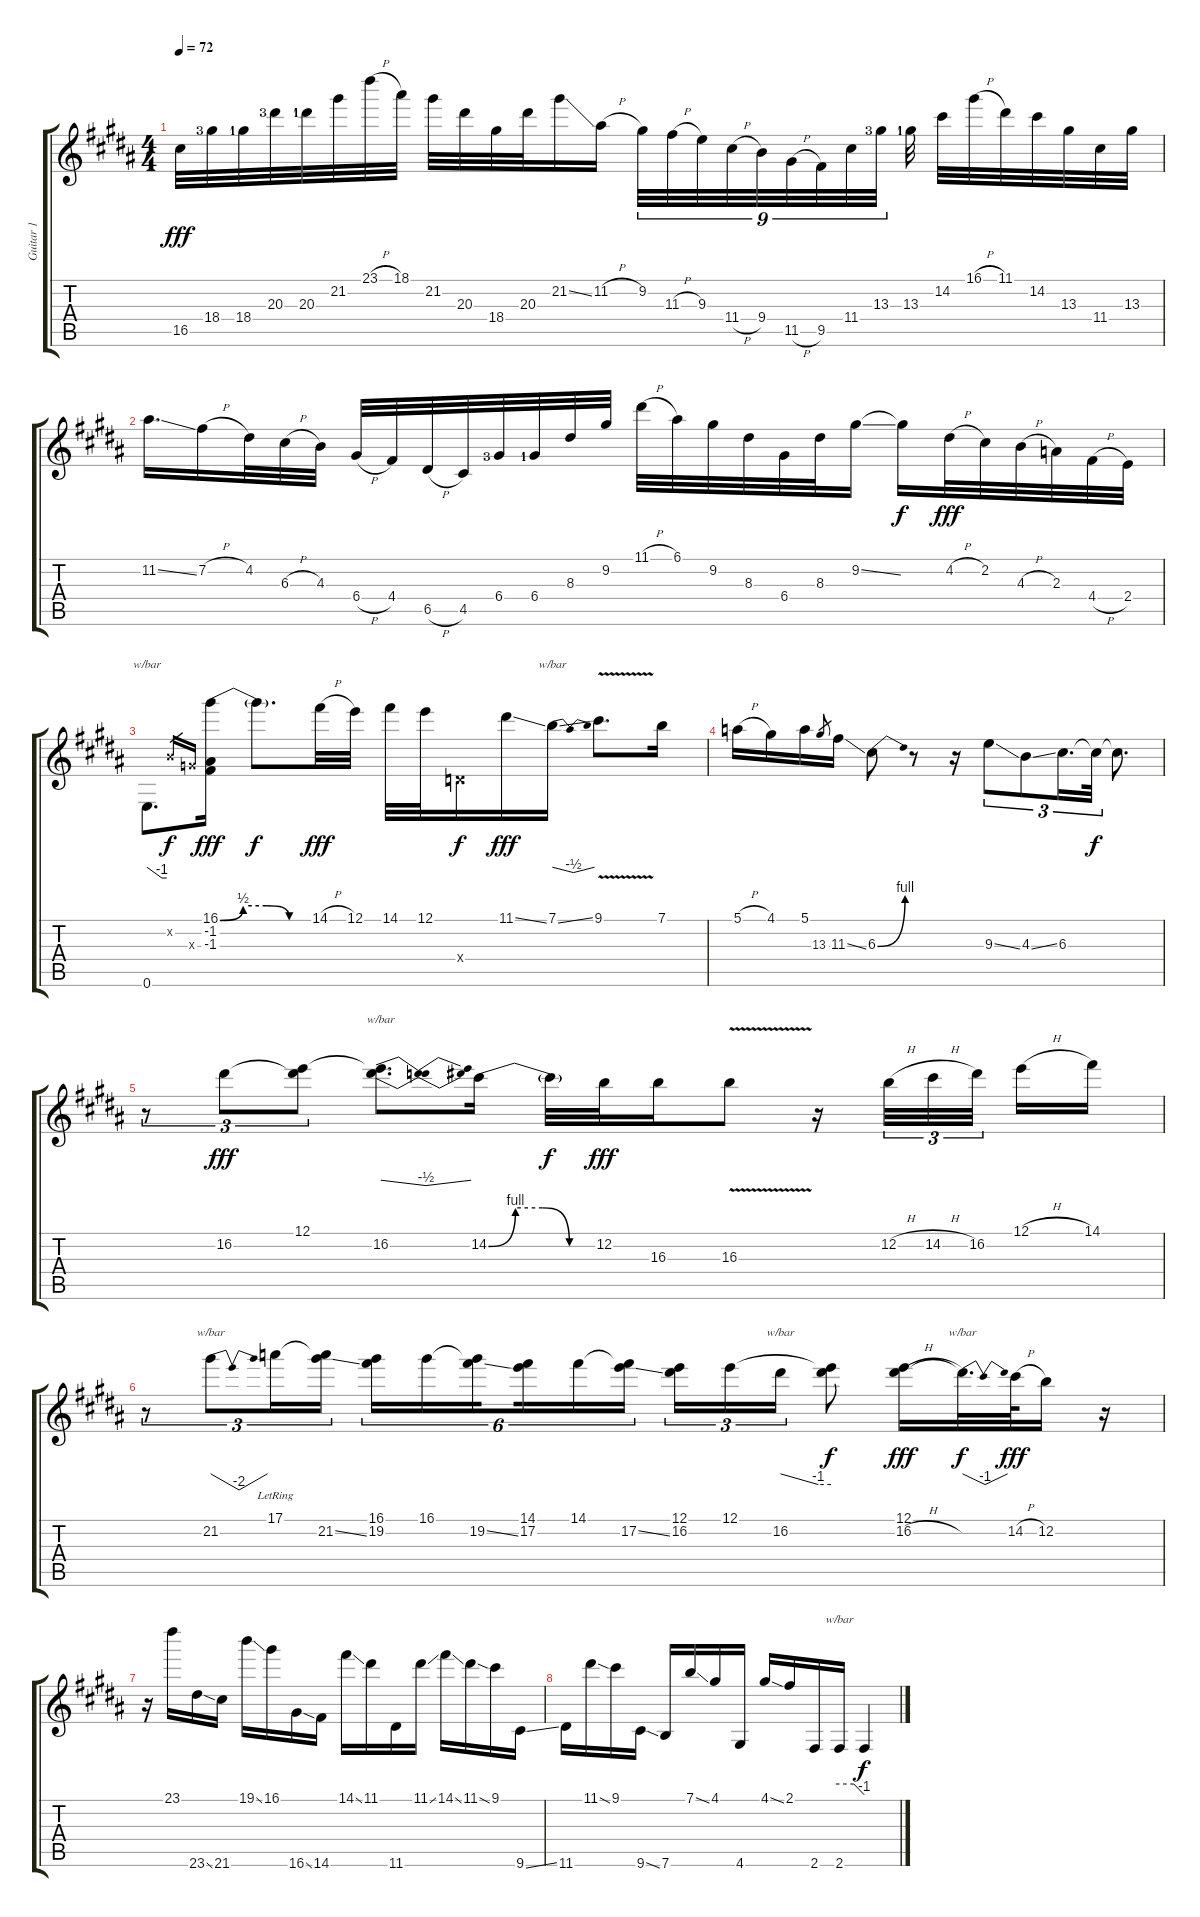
\track ("Guitar 1" "Guitar 1") {instrument overdrivenguitar}
\staff {score tabs}
\tuning (E4 B3 G3 D3 A2 E2) {hide}
\ts (4 4)
\tempo 72
\clef g2
\ks b
16.5.32{dy fff} 18.4{lf 4}.32 18.4{lf 2}.32 20.3{lf 4}.32 20.3{lf 2}.32 21.2.32 23.1{h}.32 18.1.32 21.2.32 20.3.32 18.4.32 20.3.32 21.2{ss}.16 11.2{h}.16 9.2.32{tu (9 8)} 11.3{h}.32{tu (9 8)} 9.3.32{tu (9 8)} 11.4{h}.32{tu (9 8)} 9.4.32{tu (9 8)} 11.5{h}.32{tu (9 8)} 9.5.32{tu (9 8)} 11.4.32{tu (9 8)} 13.3{lf 4}.32{tu (9 8)} 13.3{lf 2}.32 14.2.32 16.1{h}.32 11.1.32 14.2.32 13.3.32 11.4.32 13.3.32 |
11.2{ss}.16{d} 7.2{h}.16 4.2.32 6.3{h}.32 4.3.32 6.4{h}.32 4.4.32 6.5{h}.32 4.5.32 6.4{lf 4}.32 6.4{lf 2}.32 8.3.32 9.2.32 11.1{h}.32 6.1.32 9.2.32 8.3.32 6.4.32 8.3.32 9.2{ss}.16 9.2{t}.16{dy f} 4.2{h}.32{dy fff} 2.2.32 4.3{h}.32 2.3.32 4.4{h}.32 2.4.32 |
0.6.8{d tbe (custom default 0 0 45 -4 60 -4)} 0.2{x}.16{gr dy f} 0.3{x}.16{gr} (16.1{be (custom 0 0 15 2 30 2 45 0 60 0)} -1.2 -1.3).16{dy fff} 16.1{t}.8{d dy f} 14.1{h}.32{dy fff} 12.1.32 14.1.32 12.1.32 0.4{x}.16{dy f} 11.1{ss}.16{dy fff} 7.1{ss}.16{tbe (dip default 0 0 30 -2 60 0)} 9.1{v}.8{d} 7.1.16 |
5.1{h}.16 4.1.16 5.1.16 13.3.8{gr} 11.3{ss}.16 6.3{be (bend 0 0 60 4)}.8 r.8 r.16 9.3{ss}.8{tu (3 2)} 4.3{ss}.8{tu (3 2)} 6.3.16{d tu (3 2)} 6.3{t}.32{tu (3 2) dy f} 6.3{t}.8{d} |
r.8{tu (3 2)} 16.2.8{tu (3 2) dy fff} (12.1 16.2{t}).8{tu (3 2)} (12.1{t} 16.2).8{d tbe (dip default 0 0 30 -2 60 0)} 14.2{be (custom 0 0 15 4 30 4 45 0 60 0)}.16 14.2{t}.32{dy f} 12.2.32{dy fff} 16.3.16 16.3{v}.8 r.16 12.2{h}.32{tu (3 2)} 14.2{h}.32{tu (3 2)} 16.2.32{tu (3 2) beam splitsecondary} 12.1{h}.16 14.1.16 |
r.8{tu (3 2)} 21.2.8{tu (3 2) tbe (dip default 0 0 30 -8 60 0)} 17.1{lr}.16{tu (3 2)} (17.1{t} 21.2{ss}).16{tu (3 2)} (16.1 19.2).16{tu (6 4)} 16.1.16{tu (6 4)} (16.1{t} 19.2{ss}).16{tu (6 4) beam splitsecondary} (14.1 17.2).16{tu (6 4)} 14.1.16{tu (6 4)} (14.1{t} 17.2{ss}).16{tu (6 4)} (12.1 16.2).16{tu (3 2)} 12.1.16{tu (3 2)} 16.2.16{tu (3 2) tbe (custom default 0 0 45 -4 60 -4)} (12.1{t} 16.2{t}).8{dy f} (12.1 16.2{h}).16{dy fff} 16.2{t}.32{d tbe (dip default 0 0 30 -4 60 0) dy f} 14.2{h}.64{dy fff} 12.2.16 r.16 |
r.16 23.1.16 23.6{ss}.16 21.6.16 19.1{ss}.16 16.1.16 16.6{ss}.16 14.6.16 14.1{ss}.16 11.1.16 11.6.16 11.1{ss}.16 14.1{ss}.16 11.1{ss}.16 9.1.16 9.6{ss}.16 |
11.6.16 11.1{ss}.16 9.1.16 9.6{ss}.16 7.6.16 7.1{ss}.16 4.1.16 4.6.16 4.1{ss}.16 2.1.16 2.6.16 2.6.16{tbe (custom default 0 0 35 0 60 -4)} 2.6{t}.4{dy f}
